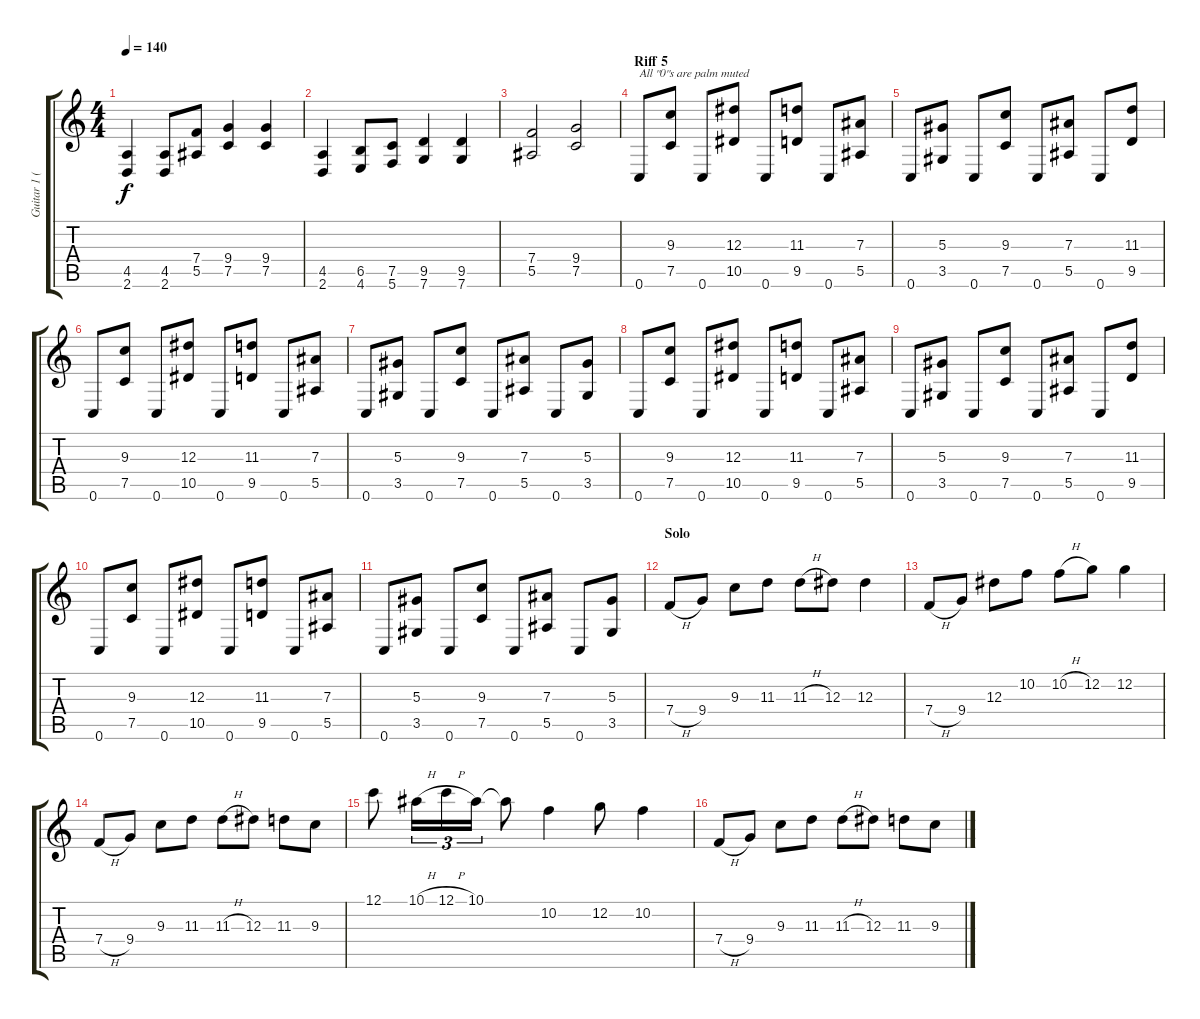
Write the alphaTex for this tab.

\track ("Guitar 1 (Lead)" "Guitar 1 (") {instrument overdrivenguitar}
\staff {score tabs}
\tuning (C4 G3 Eb3 Bb2 F2 C2) {hide}
\ts (4 4)
\tempo 140
\clef g2
\ks c
(4.5 2.6).4{dy f} (4.5 2.6).8 (7.4 5.5).8 (9.4 7.5).4 (9.4 7.5).4 |
(4.5 2.6).4 (6.5 4.6).8 (7.5 5.6).8 (9.5 7.6).4 (9.5 7.6).4 |
(7.4 5.5).2{volume 14} (9.4 7.5).2 |
\section ("" "Riff 5")
0.6.8{txt "All \"0\"s are palm muted" volume 16} (9.3 7.5).8 0.6.8 (12.3 10.5).8 0.6.8 (11.3 9.5).8 0.6.8 (7.3 5.5).8 |
0.6.8 (5.3 3.5).8 0.6.8 (9.3 7.5).8 0.6.8 (7.3 5.5).8 0.6.8 (11.3 9.5).8 |
0.6.8 (9.3 7.5).8 0.6.8 (12.3 10.5).8 0.6.8 (11.3 9.5).8 0.6.8 (7.3 5.5).8 |
0.6.8 (5.3 3.5).8 0.6.8 (9.3 7.5).8 0.6.8 (7.3 5.5).8 0.6.8 (5.3 3.5).8 |
0.6.8 (9.3 7.5).8 0.6.8 (12.3 10.5).8 0.6.8 (11.3 9.5).8 0.6.8 (7.3 5.5).8 |
0.6.8 (5.3 3.5).8 0.6.8 (9.3 7.5).8 0.6.8 (7.3 5.5).8 0.6.8 (11.3 9.5).8 |
0.6.8 (9.3 7.5).8 0.6.8 (12.3 10.5).8 0.6.8 (11.3 9.5).8 0.6.8 (7.3 5.5).8 |
0.6.8 (5.3 3.5).8 0.6.8 (9.3 7.5).8 0.6.8 (7.3 5.5).8 0.6.8 (5.3 3.5).8 |
\section ("" "Solo")
7.4{h}.8{balance 8} 9.4.8 9.3.8 11.3.8 11.3{h}.8 12.3.8 12.3.4 |
7.4{h}.8 9.4.8 12.3.8 10.2.8 10.2{h}.8 12.2.8 12.2.4 |
7.4{h}.8 9.4.8 9.3.8 11.3.8 11.3{h}.8 12.3.8 11.3.8 9.3.8 |
12.1.8 10.1{h}.16{tu (3 2)} 12.1{h}.16{tu (3 2)} 10.1.16{tu (3 2)} 10.1{t}.8 10.2.4 12.2.8 10.2.4 |
7.4{h}.8 9.4.8 9.3.8 11.3.8 11.3{h}.8 12.3.8 11.3.8 9.3.8
